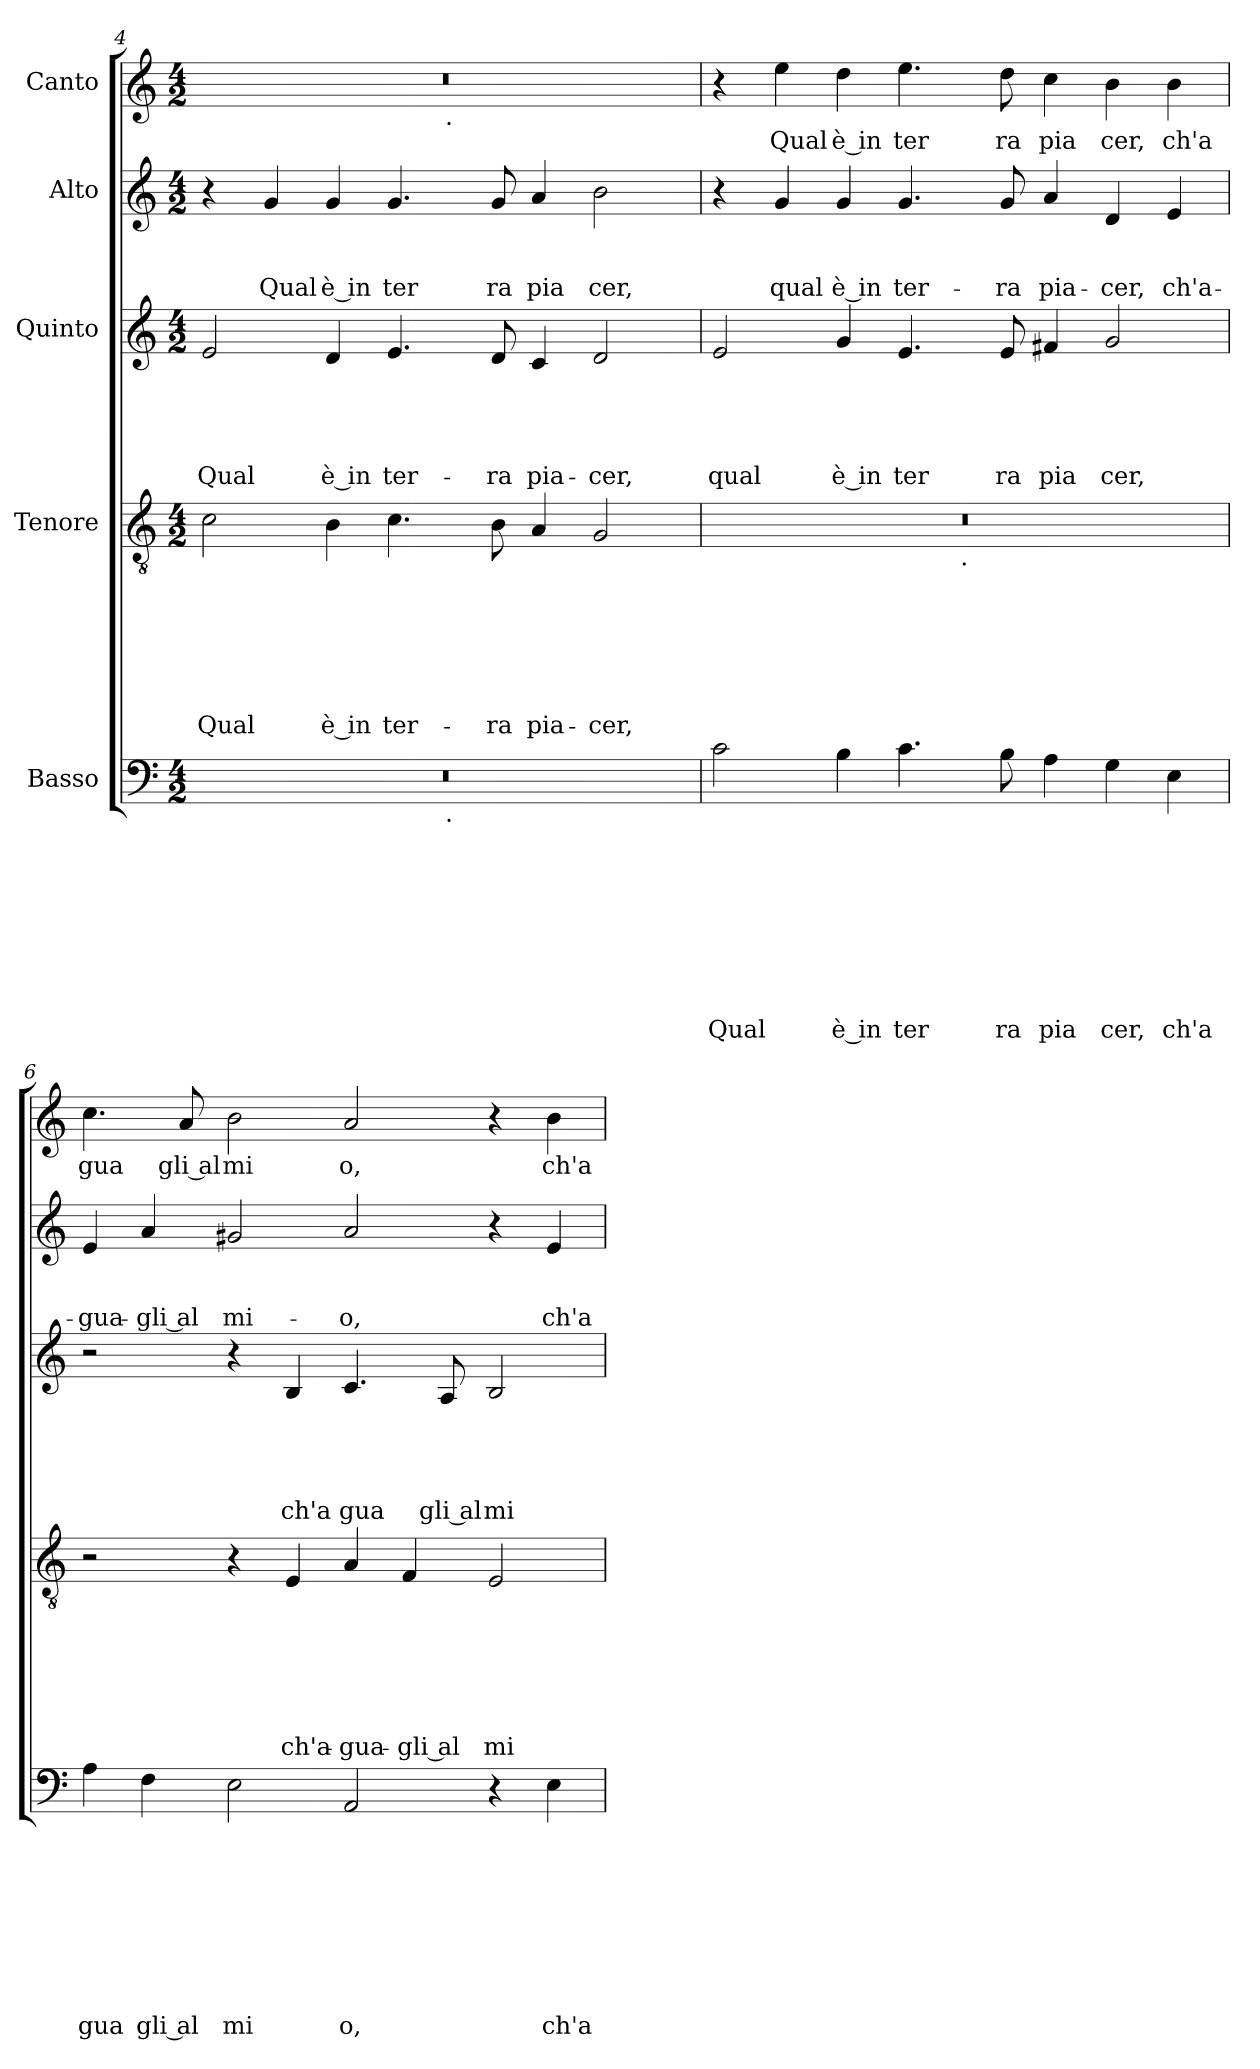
**kern	**text	**text	**text	**text	**text	**text	**text	**text	**text	**kern	**text	**text	**text	**text	**text	**text	**text	**kern	**text	**text	**text	**text	**text	**kern	**text	**text	**text	**kern	**text
*part5	*part5	*part5	*part5	*part5	*part5	*part5	*part5	*part5	*part5	*part4	*part4	*part4	*part4	*part4	*part4	*part4	*part4	*part3	*part3	*part3	*part3	*part3	*part3	*part2	*part2	*part2	*part2	*part1	*part1
*staff5	*staff5	*staff5	*staff5	*staff5	*staff5	*staff5	*staff5	*staff5	*staff5	*staff4	*staff4	*staff4	*staff4	*staff4	*staff4	*staff4	*staff4	*staff3	*staff3	*staff3	*staff3	*staff3	*staff3	*staff2	*staff2	*staff2	*staff2	*staff1	*staff1
*I"Basso	*	*	*	*	*	*	*	*	*	*I"Tenore	*	*	*	*	*	*	*	*I"Quinto	*	*	*	*	*	*I"Alto	*	*	*	*I"Canto	*
*clefF4	*	*	*	*	*	*	*	*	*	*clefGv2	*	*	*	*	*	*	*	*clefG2	*	*	*	*	*	*clefG2	*	*	*	*clefG2	*
*k[]	*	*	*	*	*	*	*	*	*	*k[]	*	*	*	*	*	*	*	*k[]	*	*	*	*	*	*k[]	*	*	*	*k[]	*
*C:	*	*	*	*	*	*	*	*	*	*C:	*	*	*	*	*	*	*	*C:	*	*	*	*	*	*C:	*	*	*	*C:	*
*M4/2	*	*	*	*	*	*	*	*	*	*M4/2	*	*	*	*	*	*	*	*M4/2	*	*	*	*	*	*M4/2	*	*	*	*M4/2	*
=4	=4	=4	=4	=4	=4	=4	=4	=4	=4	=4	=4	=4	=4	=4	=4	=4	=4	=4	=4	=4	=4	=4	=4	=4	=4	=4	=4	=4	=4
!	!	!	!	!	!	!	!	!	!	!	!	!	!	!	!	!	!LO:LY:b	!	!	!	!	!	!LO:LY:b	!	!	!	!	!	!
*^	*	*	*	*	*	*	*	*	*	*	*	*	*	*	*	*	*	*	*	*	*	*	*	*	*	*	*	*^	*
0r	2ryy	.	.	.	.	.	.	.	.	.	2c\	.	.	.	.	.	.	Qual	2e/	.	.	.	.	Qual	4r	.	.	.	0r	2ryy	.
!	!	!	!	!	!	!	!	!	!	!	!	!	!	!	!	!	!	!	!	!	!	!	!	!	!	!	!	!LO:LY:b	!	!	!
.	.	.	.	.	.	.	.	.	.	.	.	.	.	.	.	.	.	.	.	.	.	.	.	.	4g/	.	.	Qual	.	.	.
!	!	!	!	!	!	!	!	!	!	!	!	!	!	!	!	!	!	!LO:LY:b:rj	!	!	!	!	!	!LO:LY:b:rj	!	!	!	!LO:LY:b:rj	!	!	!
.	4...ryy	.	.	.	.	.	.	.	.	.	4B\	.	.	.	.	.	.	è in	4d/	.	.	.	.	è in	4g/	.	.	è in	.	4...ryy	.
!	!	!	!	!	!	!	!	!	!	!	!	!	!	!	!	!	!	!LO:LY:b	!	!	!	!	!	!LO:LY:b	!	!	!	!LO:LY:b	!	!	!
.	.	.	.	.	.	.	.	.	.	.	4.c\	.	.	.	.	.	.	ter-	4.e/	.	.	.	.	ter-	4.g/	.	.	ter	.	.	.
!	!	!	!	!	!	!	!	!	!	!	!	!	!	!	!	!	!	!	!	!	!	!	!	!	!	!	!	!	!	!LO:TX:b:t=.	!
!	!LO:TX:b:t=.	!	!	!	!	!	!	!	!	!	!	!	!	!	!	!	!	!	!	!	!	!	!	!	!	!	!	!	!	!	!
.	1ryy	.	.	.	.	.	.	.	.	.	.	.	.	.	.	.	.	.	.	.	.	.	.	.	.	.	.	.	.	1ryy	.
!	!	!	!	!	!	!	!	!	!	!	!	!	!	!	!	!	!	!LO:LY:b	!	!	!	!	!	!LO:LY:b	!	!	!	!LO:LY:b	!	!	!
.	.	.	.	.	.	.	.	.	.	.	8B\	.	.	.	.	.	.	-ra	8d/	.	.	.	.	-ra	8g/	.	.	ra	.	.	.
!	!	!	!	!	!	!	!	!	!	!	!	!	!	!	!	!	!	!LO:LY:b	!	!	!	!	!	!LO:LY:b	!	!	!	!LO:LY:b	!	!	!
.	.	.	.	.	.	.	.	.	.	.	4A/	.	.	.	.	.	.	pia-	4c/	.	.	.	.	pia-	4a/	.	.	pia	.	.	.
!	!	!	!	!	!	!	!	!	!	!	!	!	!	!	!	!	!	!LO:LY:b	!	!	!	!	!	!LO:LY:b	!	!	!	!LO:LY:b	!	!	!
.	.	.	.	.	.	.	.	.	.	.	2G/	.	.	.	.	.	.	-cer,	2d/	.	.	.	.	-cer,	2b\	.	.	cer,	.	.	.
.	32ryy	.	.	.	.	.	.	.	.	.	.	.	.	.	.	.	.	.	.	.	.	.	.	.	.	.	.	.	.	32ryy	.
!!LO:LB:g=z
=5	=5	=5	=5	=5	=5	=5	=5	=5	=5	=5	=5	=5	=5	=5	=5	=5	=5	=5	=5	=5	=5	=5	=5	=5	=5	=5	=5	=5	=5	=5	=5
!	!	!	!	!	!	!	!	!	!	!LO:LY:b	!	!	!	!	!	!	!	!	!	!	!	!	!	!LO:LY:b	!	!	!	!	!	!	!
*v	*v	*	*	*	*	*	*	*	*	*	*^	*	*	*	*	*	*	*	*	*	*	*	*	*	*	*	*	*	*v	*v	*
2c\	.	.	.	.	.	.	.	.	Qual	0r	1ryy	.	.	.	.	.	.	.	2e/	.	.	.	.	qual	4r	.	.	.	4r	.
!	!	!	!	!	!	!	!	!	!	!	!	!	!	!	!	!	!	!	!	!	!	!	!	!	!	!	!	!LO:LY:b	!	!LO:LY:b
.	.	.	.	.	.	.	.	.	.	.	.	.	.	.	.	.	.	.	.	.	.	.	.	.	4g/	.	.	qual	4ee\	Qual
!	!	!	!	!	!	!	!	!	!LO:LY:b:rj	!	!	!	!	!	!	!	!	!	!	!	!	!	!	!LO:LY:b:rj	!	!	!	!LO:LY:b:rj	!	!LO:LY:b:rj
4B\	.	.	.	.	.	.	.	.	è in	.	.	.	.	.	.	.	.	.	4g/	.	.	.	.	è in	4g/	.	.	è in	4dd\	è in
!	!	!	!	!	!	!	!	!	!LO:LY:b	!	!	!	!	!	!	!	!	!	!	!	!	!	!	!LO:LY:b	!	!	!	!LO:LY:b	!	!LO:LY:b
4.c\	.	.	.	.	.	.	.	.	ter	.	.	.	.	.	.	.	.	.	4.e/	.	.	.	.	ter	4.g/	.	.	ter-	4.ee\	ter
!	!	!	!	!	!	!	!	!	!	!	!LO:TX:b:t=.	!	!	!	!	!	!	!	!	!	!	!	!	!	!	!	!	!	!	!
.	.	.	.	.	.	.	.	.	.	.	1ryy	.	.	.	.	.	.	.	.	.	.	.	.	.	.	.	.	.	.	.
!	!	!	!	!	!	!	!	!	!LO:LY:b	!	!	!	!	!	!	!	!	!	!	!	!	!	!	!LO:LY:b	!	!	!	!LO:LY:b	!	!LO:LY:b
8B\	.	.	.	.	.	.	.	.	ra	.	.	.	.	.	.	.	.	.	8e/	.	.	.	.	ra	8g/	.	.	-ra	8dd\	ra
!	!	!	!	!	!	!	!	!	!LO:LY:b	!	!	!	!	!	!	!	!	!	!	!	!	!	!	!LO:LY:b	!	!	!	!LO:LY:b	!	!LO:LY:b
4A\	.	.	.	.	.	.	.	.	pia	.	.	.	.	.	.	.	.	.	4f#X/	.	.	.	.	pia	4a/	.	.	pia-	4cc\	pia
!	!	!	!	!	!	!	!	!	!LO:LY:b	!	!	!	!	!	!	!	!	!	!	!	!	!	!	!LO:LY:b	!	!	!	!LO:LY:b	!	!LO:LY:b
4G\	.	.	.	.	.	.	.	.	cer,	.	.	.	.	.	.	.	.	.	2g/	.	.	.	.	cer,	4d/	.	.	-cer,	4b\	cer,
!	!	!	!	!	!	!	!	!	!LO:LY:b	!	!	!	!	!	!	!	!	!	!	!	!	!	!	!	!	!	!	!LO:LY:b	!	!LO:LY:b
4E\	.	.	.	.	.	.	.	.	ch'a	.	.	.	.	.	.	.	.	.	.	.	.	.	.	.	4e/	.	.	ch'a-	4b\	ch'a
=6	=6	=6	=6	=6	=6	=6	=6	=6	=6	=6	=6	=6	=6	=6	=6	=6	=6	=6	=6	=6	=6	=6	=6	=6	=6	=6	=6	=6	=6	=6
!	!	!	!	!	!	!	!	!	!LO:LY:b	!	!	!	!	!	!	!	!	!	!	!	!	!	!	!	!	!	!	!LO:LY:b	!	!LO:LY:b
*	*	*	*	*	*	*	*	*	*	*v	*v	*	*	*	*	*	*	*	*	*	*	*	*	*	*	*	*	*	*	*
4A\	.	.	.	.	.	.	.	.	gua	2r	.	.	.	.	.	.	.	2r	.	.	.	.	.	4e/	.	.	-gua-	4.cc\	gua
!	!	!	!	!	!	!	!	!	!LO:LY:b:rj	!	!	!	!	!	!	!	!	!	!	!	!	!	!	!	!	!	!LO:LY:b:rj	!	!
4F\	.	.	.	.	.	.	.	.	gli al	.	.	.	.	.	.	.	.	.	.	.	.	.	.	4a/	.	.	-gli al	.	.
!	!	!	!	!	!	!	!	!	!	!	!	!	!	!	!	!	!	!	!	!	!	!	!	!	!	!	!	!	!LO:LY:b:rj
.	.	.	.	.	.	.	.	.	.	.	.	.	.	.	.	.	.	.	.	.	.	.	.	.	.	.	.	8a/	gli al
!	!	!	!	!	!	!	!	!	!LO:LY:b	!	!	!	!	!	!	!	!	!	!	!	!	!	!	!	!	!	!LO:LY:b	!	!LO:LY:b
2E\	.	.	.	.	.	.	.	.	mi	4r	.	.	.	.	.	.	.	4r	.	.	.	.	.	2g#X/	.	.	mi-	2b\	mi
!	!	!	!	!	!	!	!	!	!	!	!	!	!	!	!	!	!LO:LY:b	!	!	!	!	!	!LO:LY:b	!	!	!	!	!	!
.	.	.	.	.	.	.	.	.	.	4E/	.	.	.	.	.	.	ch'a-	4B/	.	.	.	.	ch'a	.	.	.	.	.	.
!	!	!	!	!	!	!	!	!	!LO:LY:b	!	!	!	!	!	!	!	!LO:LY:b	!	!	!	!	!	!LO:LY:b	!	!	!	!LO:LY:b	!	!LO:LY:b
2AA/	.	.	.	.	.	.	.	.	o,	4A/	.	.	.	.	.	.	-gua-	4.c/	.	.	.	.	gua	2a/	.	.	-o,	2a/	o,
!	!	!	!	!	!	!	!	!	!	!	!	!	!	!	!	!	!LO:LY:b:rj	!	!	!	!	!	!	!	!	!	!	!	!
.	.	.	.	.	.	.	.	.	.	4F/	.	.	.	.	.	.	-gli al	.	.	.	.	.	.	.	.	.	.	.	.
!	!	!	!	!	!	!	!	!	!	!	!	!	!	!	!	!	!	!	!	!	!	!	!LO:LY:b:rj	!	!	!	!	!	!
.	.	.	.	.	.	.	.	.	.	.	.	.	.	.	.	.	.	8A/	.	.	.	.	gli al	.	.	.	.	.	.
!	!	!	!	!	!	!	!	!	!	!	!	!	!	!	!	!	!LO:LY:b	!	!	!	!	!	!LO:LY:b	!	!	!	!	!	!
4r	.	.	.	.	.	.	.	.	.	2E/	.	.	.	.	.	.	mi-	2B/	.	.	.	.	mi	4r	.	.	.	4r	.
!	!	!	!	!	!	!	!	!	!LO:LY:b	!	!	!	!	!	!	!	!	!	!	!	!	!	!	!	!	!	!LO:LY:b	!	!LO:LY:b
4E\	.	.	.	.	.	.	.	.	ch'a	.	.	.	.	.	.	.	.	.	.	.	.	.	.	4e/	.	.	ch'a-	4b\	ch'a
=	=	=	=	=	=	=	=	=	=	=	=	=	=	=	=	=	=	=	=	=	=	=	=	=	=	=	=	=	=
*-	*-	*-	*-	*-	*-	*-	*-	*-	*-	*-	*-	*-	*-	*-	*-	*-	*-	*-	*-	*-	*-	*-	*-	*-	*-	*-	*-	*-	*-
